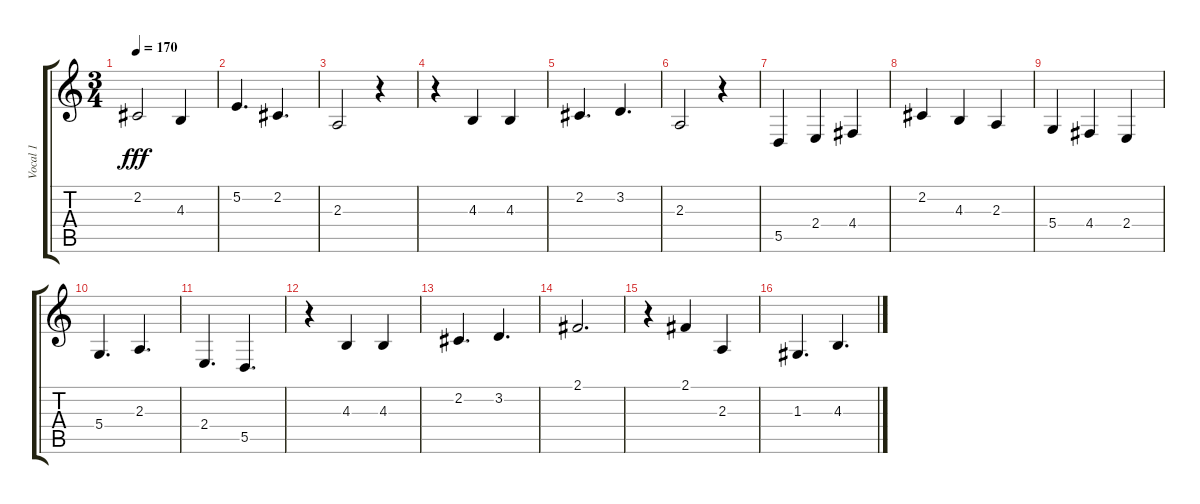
\track ("Vocal 1" "Vocal 1") {instrument synthvoice}
\staff {score tabs}
\tuning (E4 B3 G3 D3 A2 E2) {hide}
\ts (3 4)
\tempo 170
\clef g2
\ks c
2.2.2{dy fff} 4.3.4 |
5.2.4{d} 2.2.4{d} |
2.3.2 r.4 |
r.4 4.3.4 4.3.4 |
2.2.4{d} 3.2.4{d} |
2.3.2 r.4 |
5.5.4 2.4.4 4.4.4 |
2.2.4 4.3.4 2.3.4 |
5.4.4 4.4.4 2.4.4 |
5.4.4{d} 2.3.4{d} |
2.4.4{d} 5.5.4{d} |
r.4 4.3.4 4.3.4 |
2.2.4{d} 3.2.4{d} |
2.1.2{d} |
r.4 2.1.4 2.3.4 |
1.3.4{d} 4.3.4{d}
